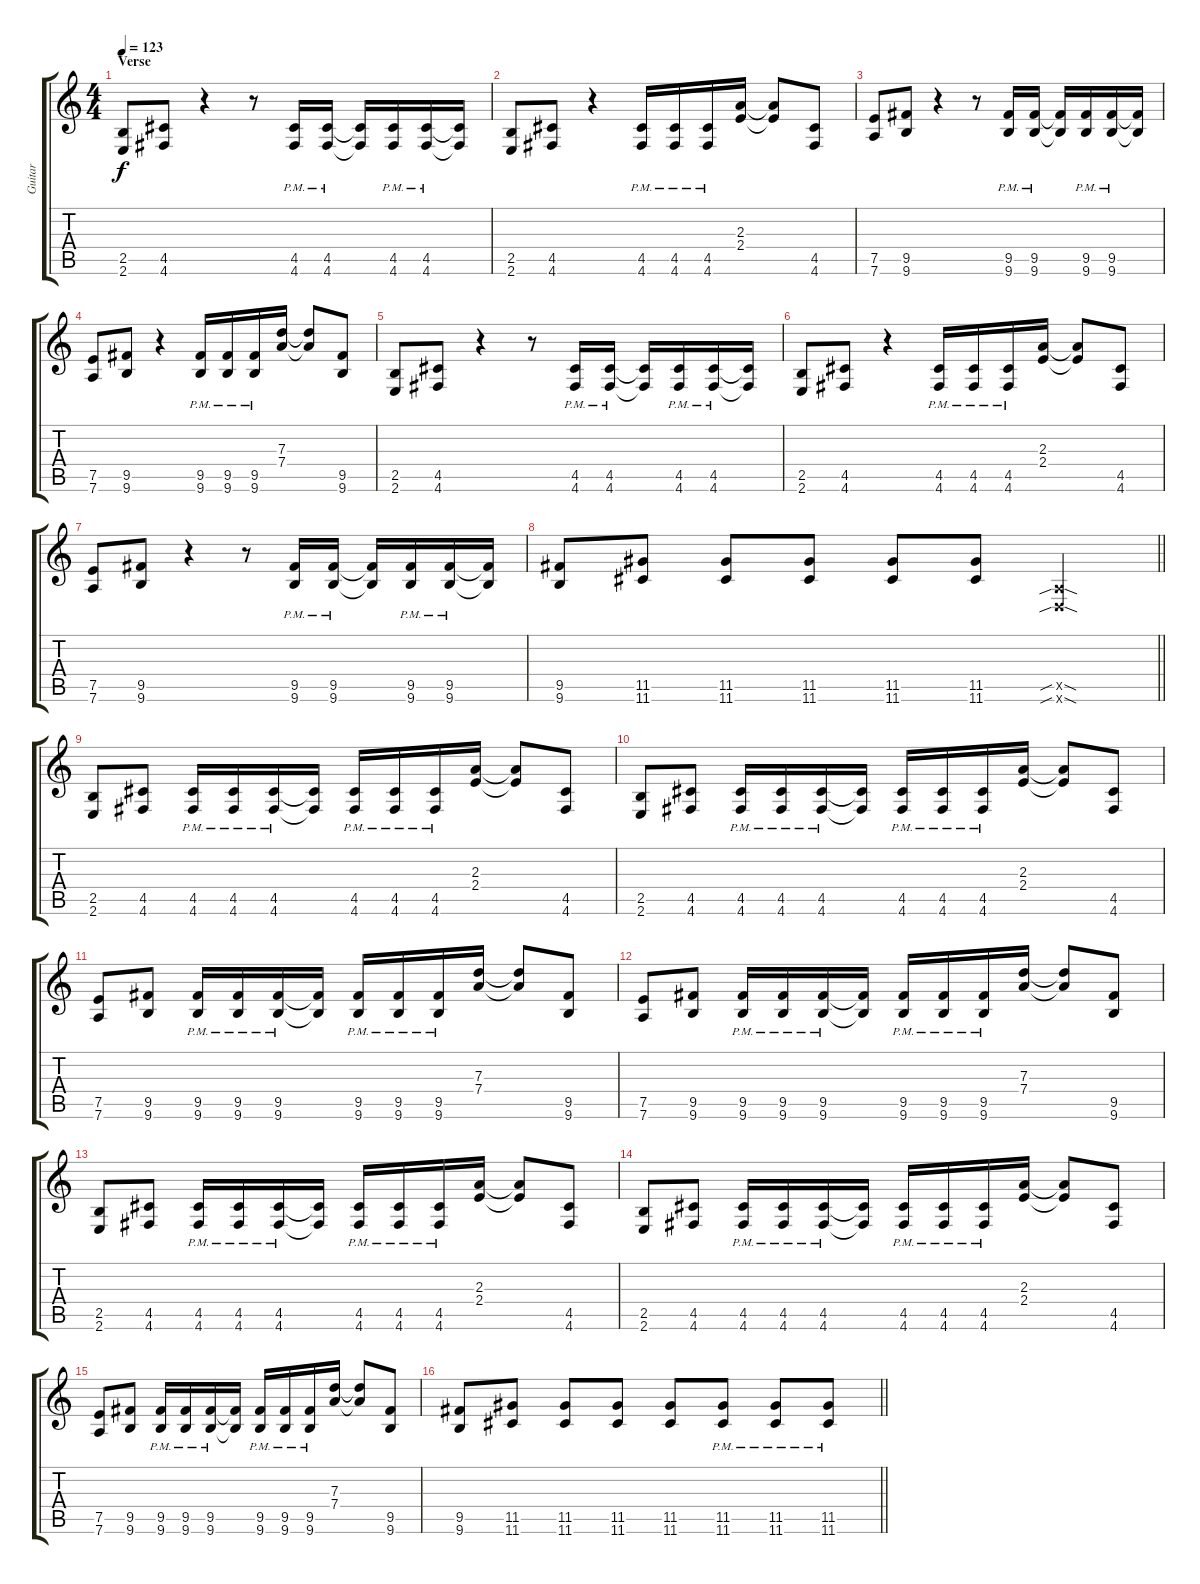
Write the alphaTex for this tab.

\track ("Guitar" "Guitar") {instrument distortionguitar}
\staff {score tabs}
\tuning (E4 B3 G3 D3 A2 D2) {hide}
\ts (4 4)
\section ("" "Verse")
\tempo 123
\clef g2
\ks c
(2.5 2.6).8{dy f} (4.5 4.6).8 r.4 r.8 (4.5{pm} 4.6{pm}).16 (4.5{pm} 4.6{pm}).16 (4.5{t} 4.6{t}).16 (4.5{pm} 4.6{pm}).16 (4.5{pm} 4.6{pm}).16 (4.5{t} 4.6{t}).16 |
(2.5 2.6).8 (4.5 4.6).8 r.4 (4.5{pm} 4.6{pm}).16 (4.5{pm} 4.6{pm}).16 (4.5{pm} 4.6{pm}).16 (2.3 2.4).16 (2.3{t} 2.4{t}).8 (4.5 4.6).8 |
(7.5 7.6).8 (9.5 9.6).8 r.4 r.8 (9.5{pm} 9.6{pm}).16 (9.5{pm} 9.6{pm}).16 (9.5{t} 9.6{t}).16 (9.5{pm} 9.6{pm}).16 (9.5{pm} 9.6{pm}).16 (9.5{t} 9.6{t}).16 |
(7.5 7.6).8 (9.5 9.6).8 r.4 (9.5{pm} 9.6{pm}).16 (9.5{pm} 9.6{pm}).16 (9.5{pm} 9.6{pm}).16 (7.3 7.4).16 (7.3{t} 7.4{t}).8 (9.5 9.6).8 |
(2.5 2.6).8 (4.5 4.6).8 r.4 r.8 (4.5{pm} 4.6{pm}).16 (4.5{pm} 4.6{pm}).16 (4.5{t} 4.6{t}).16 (4.5{pm} 4.6{pm}).16 (4.5{pm} 4.6{pm}).16 (4.5{t} 4.6{t}).16 |
(2.5 2.6).8 (4.5 4.6).8 r.4 (4.5{pm} 4.6{pm}).16 (4.5{pm} 4.6{pm}).16 (4.5{pm} 4.6{pm}).16 (2.3 2.4).16 (2.3{t} 2.4{t}).8 (4.5 4.6).8 |
(7.5 7.6).8 (9.5 9.6).8 r.4 r.8 (9.5{pm} 9.6{pm}).16 (9.5{pm} 9.6{pm}).16 (9.5{t} 9.6{t}).16 (9.5{pm} 9.6{pm}).16 (9.5{pm} 9.6{pm}).16 (9.5{t} 9.6{t}).16 |
\barLineRight lightlight
(9.5 9.6).8 (11.5 11.6).8 (11.5 11.6).8 (11.5 11.6).8 (11.5 11.6).8 (11.5 11.6).8 (0.5{sib sod x} 0.6{sib sod x}).4 |
\section ("" "")
(2.5 2.6).8 (4.5 4.6).8 (4.5{pm} 4.6{pm}).16 (4.5{pm} 4.6{pm}).16 (4.5{pm} 4.6{pm}).16 (4.5{t} 4.6{t}).16 (4.5{pm} 4.6{pm}).16 (4.5{pm} 4.6{pm}).16 (4.5{pm} 4.6{pm}).16 (2.3 2.4).16 (2.3{t} 2.4{t}).8 (4.5 4.6).8 |
(2.5 2.6).8 (4.5 4.6).8 (4.5{pm} 4.6{pm}).16 (4.5{pm} 4.6{pm}).16 (4.5{pm} 4.6{pm}).16 (4.5{t} 4.6{t}).16 (4.5{pm} 4.6{pm}).16 (4.5{pm} 4.6{pm}).16 (4.5{pm} 4.6{pm}).16 (2.3 2.4).16 (2.3{t} 2.4{t}).8 (4.5 4.6).8 |
(7.5 7.6).8 (9.5 9.6).8 (9.5{pm} 9.6{pm}).16 (9.5{pm} 9.6{pm}).16 (9.5{pm} 9.6{pm}).16 (9.5{t} 9.6{t}).16 (9.5{pm} 9.6{pm}).16 (9.5{pm} 9.6{pm}).16 (9.5{pm} 9.6{pm}).16 (7.3 7.4).16 (7.3{t} 7.4{t}).8 (9.5 9.6).8 |
(7.5 7.6).8 (9.5 9.6).8 (9.5{pm} 9.6{pm}).16 (9.5{pm} 9.6{pm}).16 (9.5{pm} 9.6{pm}).16 (9.5{t} 9.6{t}).16 (9.5{pm} 9.6{pm}).16 (9.5{pm} 9.6{pm}).16 (9.5{pm} 9.6{pm}).16 (7.3 7.4).16 (7.3{t} 7.4{t}).8 (9.5 9.6).8 |
(2.5 2.6).8 (4.5 4.6).8 (4.5{pm} 4.6{pm}).16 (4.5{pm} 4.6{pm}).16 (4.5{pm} 4.6{pm}).16 (4.5{t} 4.6{t}).16 (4.5{pm} 4.6{pm}).16 (4.5{pm} 4.6{pm}).16 (4.5{pm} 4.6{pm}).16 (2.3 2.4).16 (2.3{t} 2.4{t}).8 (4.5 4.6).8 |
(2.5 2.6).8 (4.5 4.6).8 (4.5{pm} 4.6{pm}).16 (4.5{pm} 4.6{pm}).16 (4.5{pm} 4.6{pm}).16 (4.5{t} 4.6{t}).16 (4.5{pm} 4.6{pm}).16 (4.5{pm} 4.6{pm}).16 (4.5{pm} 4.6{pm}).16 (2.3 2.4).16 (2.3{t} 2.4{t}).8 (4.5 4.6).8 |
(7.5 7.6).8 (9.5 9.6).8 (9.5{pm} 9.6{pm}).16 (9.5{pm} 9.6{pm}).16 (9.5{pm} 9.6{pm}).16 (9.5{t} 9.6{t}).16 (9.5{pm} 9.6{pm}).16 (9.5{pm} 9.6{pm}).16 (9.5{pm} 9.6{pm}).16 (7.3 7.4).16 (7.3{t} 7.4{t}).8 (9.5 9.6).8 |
\barLineRight lightlight
(9.5 9.6).8 (11.5 11.6).8 (11.5 11.6).8 (11.5 11.6).8 (11.5 11.6).8 (11.5{pm} 11.6{pm}).8 (11.5{pm} 11.6{pm}).8 (11.5{pm} 11.6{pm}).8
